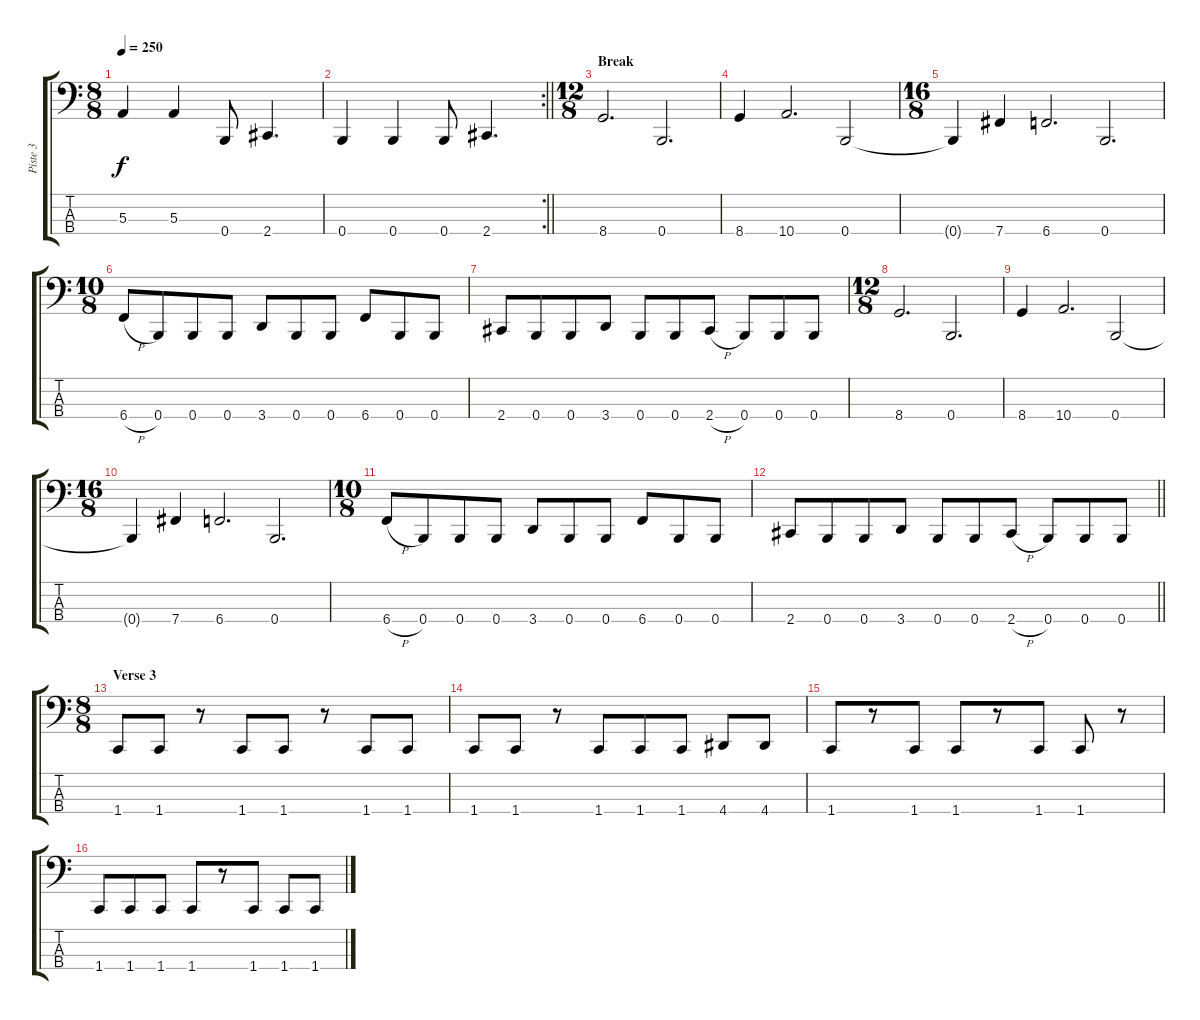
\track ("Piste 3" "Piste 3") {instrument electricbasspick}
\staff {score tabs}
\tuning (D2 A1 E1 B0) {hide}
\ts (8 8)
\tempo 250
\clef f4
\ks c
5.3.4{dy f} 5.3.4 0.4.8 2.4.4{d} |
\rc 2
\barLineRight lightlight
0.4.4 0.4.4 0.4.8 2.4.4{d} |
\ts (12 8)
\section ("" "Break")
8.4.2{d} 0.4.2{d} |
8.4.4 10.4.2{d} 0.4.2 |
\ts (16 8)
0.4{t}.4 7.4.4 6.4.2{d} 0.4.2{d} |
\ts (10 8)
6.4{h}.8 0.4.8 0.4.8 0.4.8 3.4.8 0.4.8 0.4.8 6.4.8 0.4.8 0.4.8 |
2.4.8 0.4.8 0.4.8 3.4.8 0.4.8 0.4.8 2.4{h}.8 0.4.8 0.4.8 0.4.8 |
\ts (12 8)
8.4.2{d} 0.4.2{d} |
8.4.4 10.4.2{d} 0.4.2 |
\ts (16 8)
0.4{t}.4 7.4.4 6.4.2{d} 0.4.2{d} |
\ts (10 8)
6.4{h}.8 0.4.8 0.4.8 0.4.8 3.4.8 0.4.8 0.4.8 6.4.8 0.4.8 0.4.8 |
\barLineRight lightlight
2.4.8 0.4.8 0.4.8 3.4.8 0.4.8 0.4.8 2.4{h}.8 0.4.8 0.4.8 0.4.8 |
\ts (8 8)
\section ("" "Verse 3")
1.4.8 1.4.8 r.8 1.4.8 1.4.8 r.8 1.4.8 1.4.8 |
1.4.8 1.4.8 r.8 1.4.8 1.4.8 1.4.8 4.4.8 4.4.8 |
1.4.8 r.8 1.4.8 1.4.8 r.8 1.4.8 1.4.8 r.8 |
1.4.8 1.4.8 1.4.8 1.4.8 r.8 1.4.8 1.4.8 1.4.8
